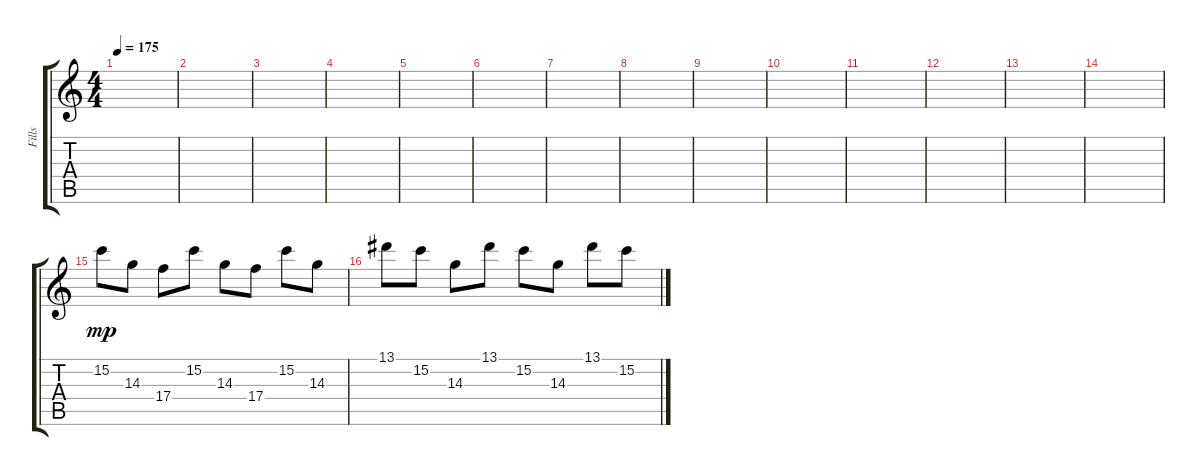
\track ("Fills" "Fills") {instrument distortionguitar}
\staff {score tabs}
\tuning (D4 A3 F3 C3 G2 C2) {hide}
\ts (4 4)
\tempo 175
\clef g2
\ks c
|
|
|
|
|
|
|
|
|
|
|
|
|
|
15.2.8{dy mp} 14.3.8 17.4.8 15.2.8 14.3.8 17.4.8 15.2.8 14.3.8 |
13.1.8 15.2.8 14.3.8 13.1.8 15.2.8 14.3.8 13.1.8 15.2.8
